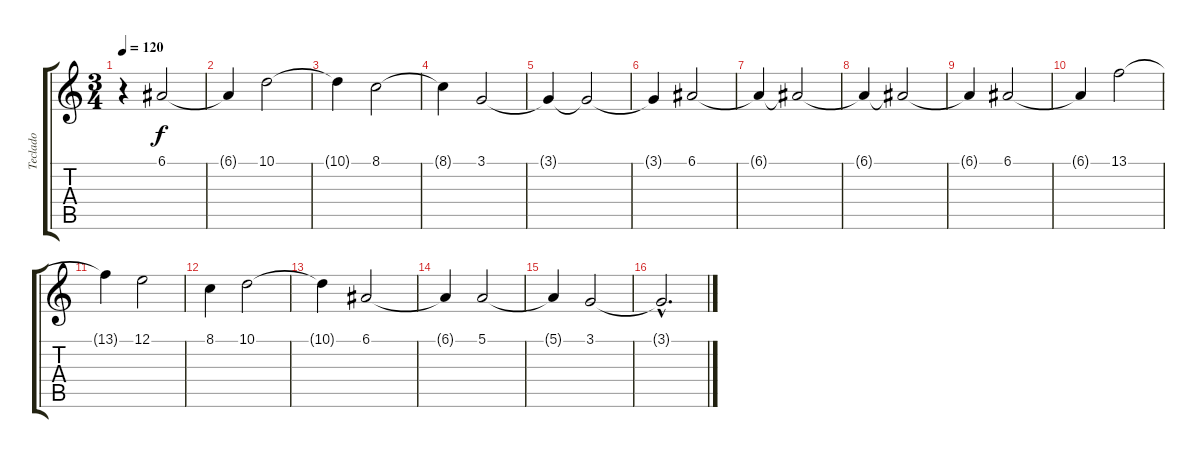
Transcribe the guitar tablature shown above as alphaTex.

\track ("Teclado" "Teclado") {instrument choiraahs}
\staff {score tabs}
\tuning (E4 B3 G3 D3 A2 E2) {hide}
\ts (3 4)
\tempo 120
\clef g2
\ks c
r.4{dy f} 6.1.2{volume 9} |
6.1{t}.4 10.1.2 |
10.1{t}.4 8.1.2 |
8.1{t}.4 3.1.2 |
3.1{t}.4 3.1{t}.2 |
3.1{t}.4 6.1.2 |
6.1{t}.4 6.1{t}.2 |
6.1{t}.4 6.1{t}.2 |
6.1{t}.4 6.1.2 |
6.1{t}.4 13.1.2 |
13.1{t}.4 12.1.2 |
8.1.4 10.1.2 |
10.1{t}.4 6.1.2 |
6.1{t}.4 5.1.2 |
5.1{t}.4 3.1.2 |
3.1{hac t}.2{d}
